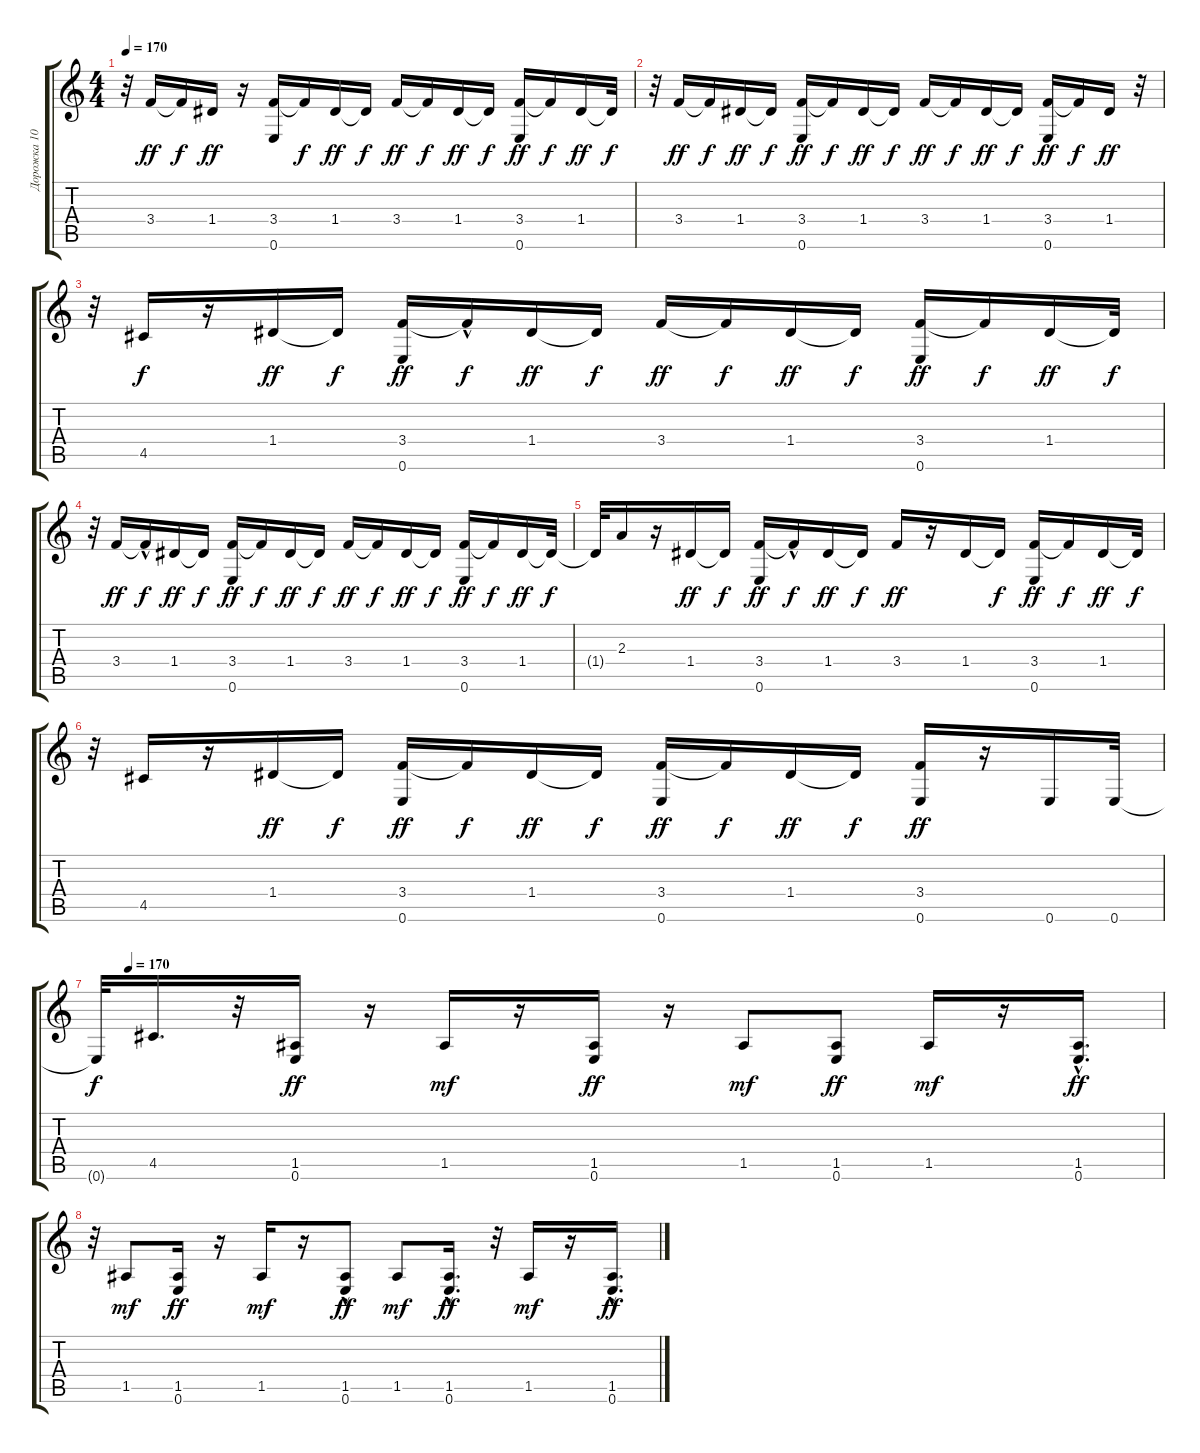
\track ("Дорожка 10" "Дорожка 10") {instrument acousticguitarnylon}
\staff {score tabs}
\tuning (E4 B3 G3 D3 A2 E2) {hide}
\ts (4 4)
\tempo 170
\clef g2
\ks c
r.32{dy f} 3.4.16{dy ff} 3.4{t}.16{dy f} 1.4.16{dy ff} r.16 (3.4 0.6).16 3.4{t}.16{dy f} 1.4.16{dy ff} 1.4{t}.16{dy f} 3.4.16{dy ff} 3.4{t}.16{dy f} 1.4.16{dy ff} 1.4{t}.16{dy f} (3.4 0.6).16{dy ff} 3.4{t}.16{dy f} 1.4.16{dy ff} 1.4{t}.32{dy f} |
r.32 3.4.16{dy ff} 3.4{t}.16{dy f} 1.4.16{dy ff} 1.4{t}.16{dy f} (3.4 0.6).16{dy ff} 3.4{t}.16{dy f} 1.4.16{dy ff} 1.4{t}.16{dy f} 3.4.16{dy ff} 3.4{t}.16{dy f} 1.4.16{dy ff} 1.4{t}.16{dy f} (3.4 0.6).16{dy ff} 3.4{t}.16{dy f} 1.4.16{dy ff} r.32 |
r.32 4.5.16{dy f} r.16 1.4.16{dy ff} 1.4{t}.16{dy f} (3.4 0.6).16{dy ff} 3.4{hac t}.16{dy f} 1.4.16{dy ff} 1.4{t}.16{dy f} 3.4.16{dy ff} 3.4{t}.16{dy f} 1.4.16{dy ff} 1.4{t}.16{dy f} (3.4 0.6).16{dy ff} 3.4{t}.16{dy f} 1.4.16{dy ff} 1.4{t}.32{dy f} |
r.32 3.4.16{dy ff} 3.4{hac t}.16{dy f} 1.4.16{dy ff} 1.4{t}.16{dy f} (3.4 0.6).16{dy ff} 3.4{t}.16{dy f} 1.4.16{dy ff} 1.4{t}.16{dy f} 3.4.16{dy ff} 3.4{t}.16{dy f} 1.4.16{dy ff} 1.4{t}.16{dy f} (3.4 0.6).16{dy ff} 3.4{t}.16{dy f} 1.4.16{dy ff} 1.4{t}.32{dy f} |
1.4{t}.32 2.3.16 r.16 1.4.16{dy ff} 1.4{t}.16{dy f} (3.4 0.6).16{dy ff} 3.4{hac t}.16{dy f} 1.4.16{dy ff} 1.4{t}.16{dy f} 3.4.16{dy ff} r.16 1.4.16 1.4{t}.16{dy f} (3.4 0.6).16{dy ff} 3.4{t}.16{dy f} 1.4.16{dy ff} 1.4{t}.32{dy f} |
r.32 4.5.16 r.16 1.4.16{dy ff} 1.4{t}.16{dy f} (3.4 0.6).16{dy ff} 3.4{t}.16{dy f} 1.4.16{dy ff} 1.4{t}.16{dy f} (3.4 0.6).16{dy ff} 3.4{t}.16{dy f} 1.4.16{dy ff} 1.4{t}.16{dy f} (3.4 0.6).16{dy ff} r.16 0.6.16 0.6.32 |
\tempo (170 0.03125)
0.6{t}.32{dy f} 4.5.16{d} r.32 (1.5 0.6).16{dy ff} r.16 1.5.16{dy mf} r.16 (1.5 0.6).16{dy ff} r.16 1.5.8{dy mf} (1.5 0.6).8{dy ff} 1.5.16{dy mf} r.16 (1.5 0.6{hac}).16{d dy ff} |
r.32 1.5.8{dy mf} (1.5 0.6).16{dy ff} r.16 1.5.16{dy mf} r.16 (1.5{hac} 0.6).8{dy ff} 1.5.8{dy mf} (1.5 0.6{hac}).16{d dy ff} r.32 1.5.16{dy mf} r.16 (1.5 0.6{hac}).16{d dy ff}
